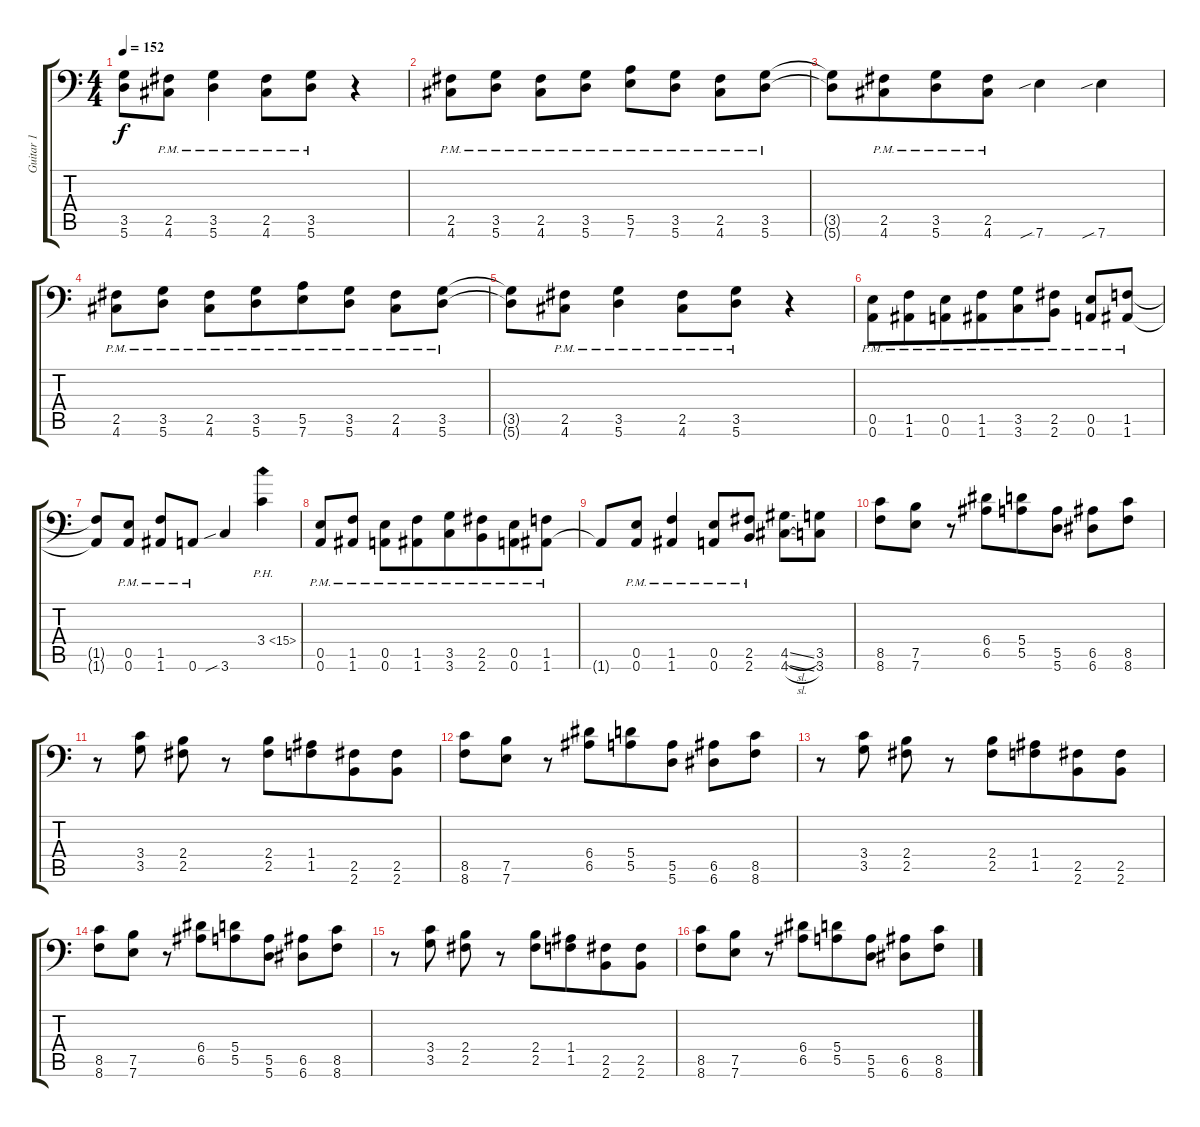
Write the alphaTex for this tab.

\track ("Guitar 1" "Guitar 1") {instrument distortionguitar}
\staff {score tabs}
\tuning (B3 Gb3 D3 A2 E2 A1) {hide}
\ts (4 4)
\tempo 152
\clef f4
\ks c
(3.5{t} 5.6{t}).8{dy f} (2.5{pm} 4.6{pm}).8 (3.5{pm} 5.6{pm}).4{beam merge} (2.5{pm} 4.6{pm}).8 (3.5{pm} 5.6{pm}).8{beam merge} r.4 |
(2.5{pm} 4.6{pm}).8 (3.5{pm} 5.6{pm}).8 (2.5{pm} 4.6{pm}).8 (3.5{pm} 5.6{pm}).8 (5.5{pm} 7.6{pm}).8{beam merge} (3.5{pm} 5.6{pm}).8 (2.5{pm} 4.6{pm}).8{beam merge} (3.5{pm} 5.6{pm}).8 |
(3.5{t} 5.6{t}).8{beam merge} (2.5{pm} 4.6{pm}).8{beam merge} (3.5{pm} 5.6{pm}).8{beam merge} (2.5{pm} 4.6{pm}).8 7.6{sib}.4 7.6{sib}.4 |
(2.5{pm} 4.6{pm}).8{beam merge} (3.5{pm} 5.6{pm}).8 (2.5{pm} 4.6{pm}).8{beam merge} (3.5{pm} 5.6{pm}).8{beam merge} (5.5{pm} 7.6{pm}).8 (3.5{pm} 5.6{pm}).8 (2.5{pm} 4.6{pm}).8 (3.5{pm} 5.6{pm}).8 |
(3.5{t} 5.6{t}).8 (2.5{pm} 4.6{pm}).8 (3.5{pm} 5.6{pm}).4{beam merge} (2.5{pm} 4.6{pm}).8 (3.5{pm} 5.6{pm}).8{beam merge} r.4 |
(0.5{pm} 0.6{pm}).8{beam merge} (1.5{pm} 1.6{pm}).8{beam merge} (0.5{pm} 0.6{pm}).8{beam merge} (1.5{pm} 1.6{pm}).8{beam merge} (3.5{pm} 3.6{pm}).8{beam merge} (2.5{pm} 2.6{pm}).8 (0.5{pm} 0.6{pm}).8 (1.5{pm} 1.6{pm}).8 |
(1.5{t} 1.6{t}).8 (0.5{pm} 0.6{pm}).8 (1.5{pm} 1.6{pm}).8 0.6{pm}.8 3.6{sib}.4 3.4{ph 12}.4 |
(0.5{pm} 0.6{pm}).8{beam merge} (1.5{pm} 1.6{pm}).8 (0.5{pm} 0.6{pm}).8 (1.5{pm} 1.6{pm}).8{beam merge} (3.5{pm} 3.6{pm}).8 (2.5{pm} 2.6{pm}).8{beam merge} (0.5{pm} 0.6{pm}).8 (1.5{pm} 1.6{pm}).8 |
1.6{t}.8{beam merge} (0.5{pm} 0.6{pm}).8 (1.5{pm} 1.6{pm}).4{beam merge} (0.5{pm} 0.6{pm}).8 (2.5{pm} 2.6{pm}).8 (4.5{sl} 4.6{sl}).8 (3.5 3.6).8 |
(8.5 8.6).8 (7.5 7.6).8 r.8 (6.4 6.5).8{beam merge} (5.4 5.5).8 (5.5 5.6).8 (6.5 6.6).8 (8.5 8.6).8 |
r.8 (3.4 3.5).8 (2.4 2.5).8 r.8 (2.4 2.5).8{beam merge} (1.4 1.5).8{beam merge} (2.5 2.6).8 (2.5 2.6).8 |
(8.5 8.6).8 (7.5 7.6).8 r.8 (6.4 6.5).8{beam merge} (5.4 5.5).8 (5.5 5.6).8 (6.5 6.6).8 (8.5 8.6).8 |
r.8 (3.4 3.5).8 (2.4 2.5).8 r.8 (2.4 2.5).8{beam merge} (1.4 1.5).8{beam merge} (2.5 2.6).8 (2.5 2.6).8 |
(8.5 8.6).8 (7.5 7.6).8 r.8 (6.4 6.5).8{beam merge} (5.4 5.5).8 (5.5 5.6).8 (6.5 6.6).8 (8.5 8.6).8 |
r.8 (3.4 3.5).8 (2.4 2.5).8 r.8 (2.4 2.5).8{beam merge} (1.4 1.5).8{beam merge} (2.5 2.6).8 (2.5 2.6).8 |
(8.5 8.6).8 (7.5 7.6).8 r.8 (6.4 6.5).8{beam merge} (5.4 5.5).8 (5.5 5.6).8 (6.5 6.6).8 (8.5 8.6).8
